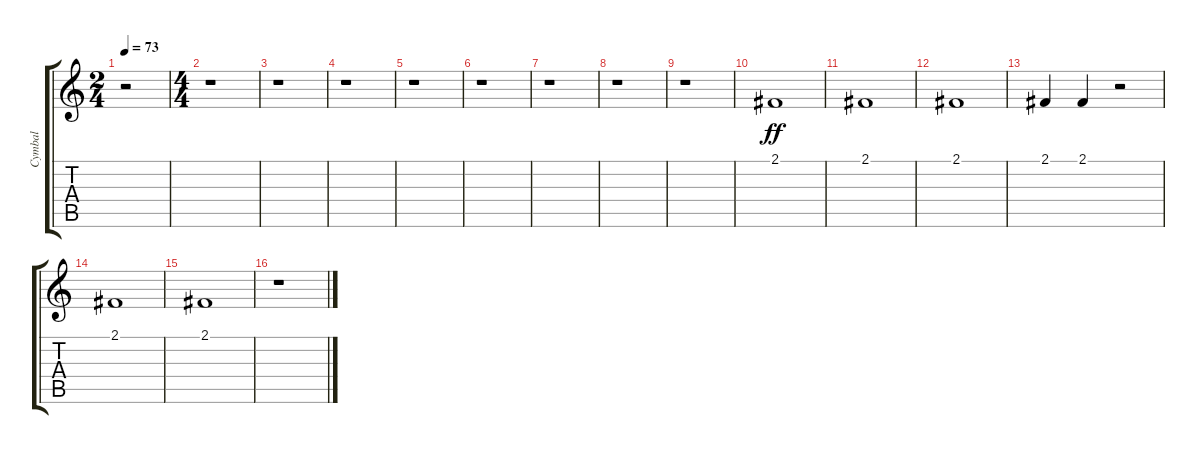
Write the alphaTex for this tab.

\track ("Cymbal" "Cymbal") {instrument reversecymbal}
\staff {score tabs}
\tuning (E4 B3 G3 D3 A2 E2) {hide}
\ts (2 4)
\tempo 73
\clef g2
\ks c
r.2{dy ff instrument reversecymbal} |
\ts (4 4)
r.1 |
r.1 |
r.1 |
r.1 |
r.1 |
r.1 |
r.1 |
r.1 |
2.1.1 |
2.1.1 |
2.1.1 |
2.1.4 2.1.4 r.2 |
2.1.1 |
2.1.1 |
r.1
